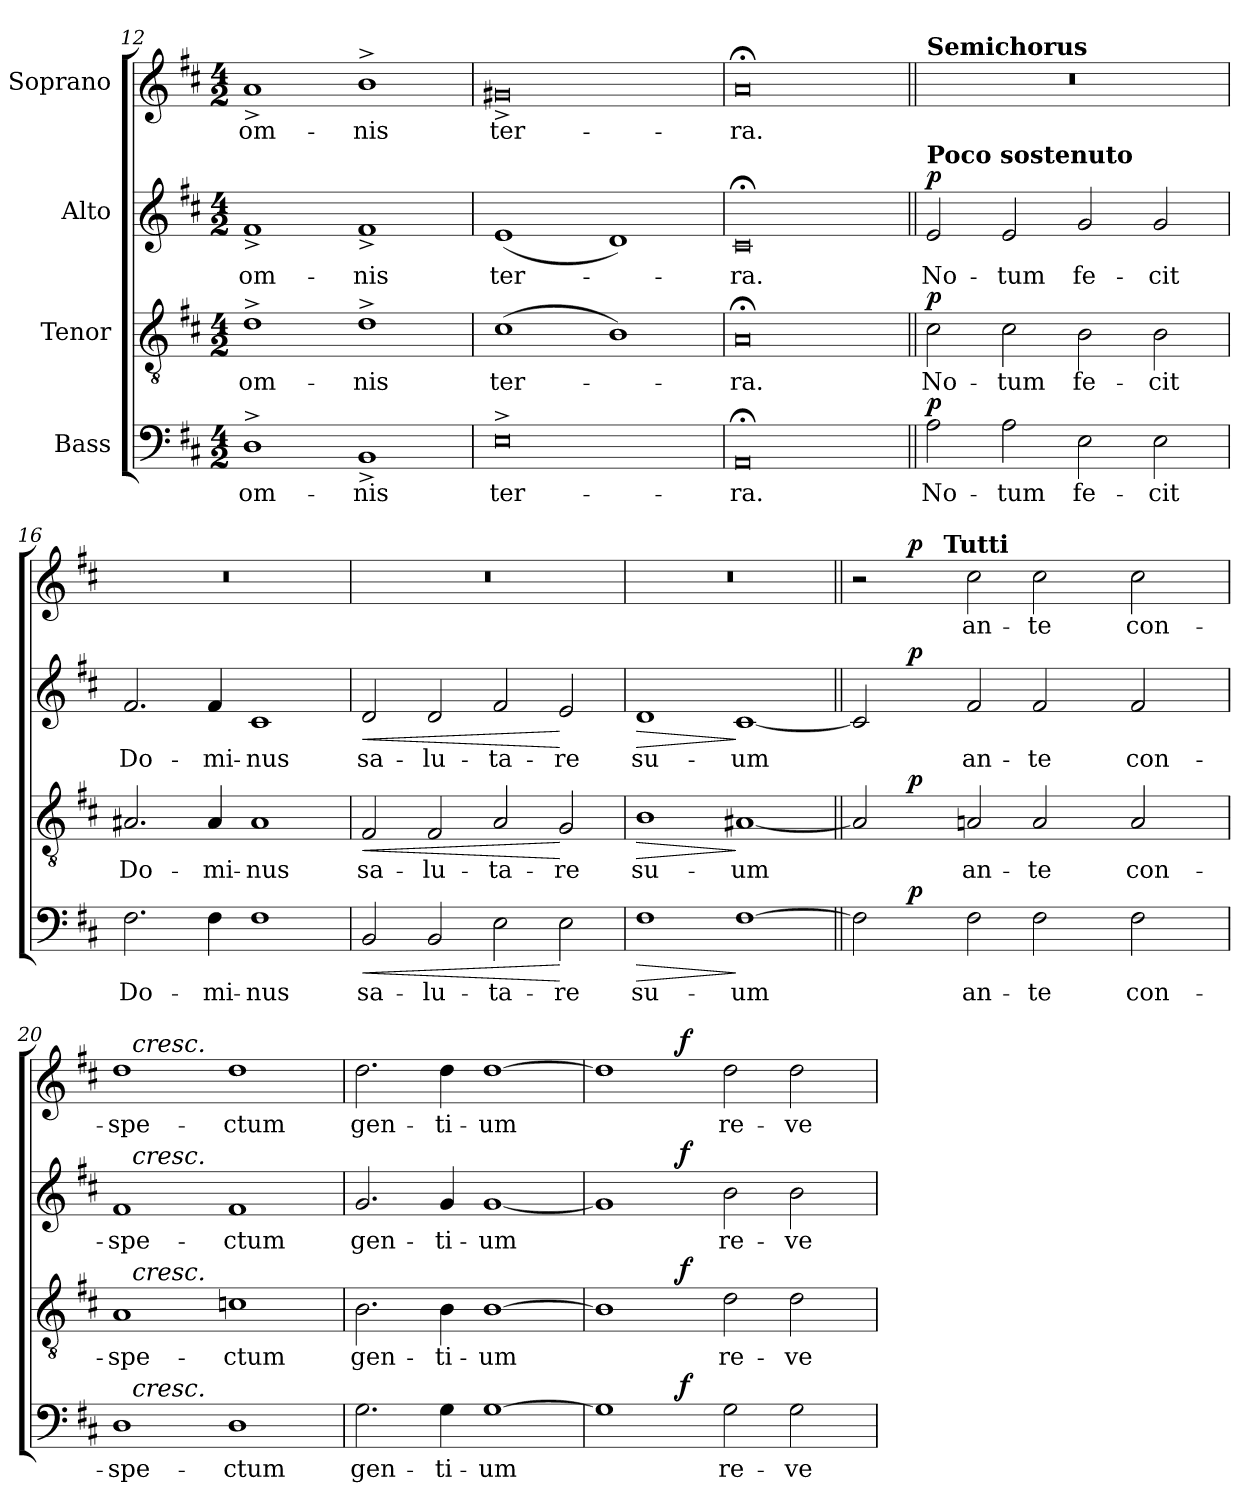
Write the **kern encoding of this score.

**kern	**text	**dynam	**kern	**text	**dynam	**kern	**text	**dynam	**kern	**text	**dynam
*part4	*part4	*part4	*part3	*part3	*part3	*part2	*part2	*part2	*part1	*part1	*part1
*staff4	*staff4	*staff4	*staff3	*staff3	*staff3	*staff2	*staff2	*staff2	*staff1	*staff1	*staff1
*I"Bass	*	*	*I"Tenor	*	*	*I"Alto	*	*	*I"Soprano	*	*
*clefF4	*	*	*clefGv2	*	*	*clefG2	*	*	*clefG2	*	*
*k[f#c#]	*	*	*k[f#c#]	*	*	*k[f#c#]	*	*	*k[f#c#]	*	*
*D:	*	*	*D:	*	*	*D:	*	*	*D:	*	*
*M4/2	*	*	*M4/2	*	*	*M4/2	*	*	*M4/2	*	*
=12	=12	=12	=12	=12	=12	=12	=12	=12	=12	=12	=12
!	!LO:LY:b	!	!	!LO:LY:b	!	!	!LO:LY:b	!	!	!LO:LY:b	!
1D^>	om-	.	1d^>	om-	.	1f#^<	om-	.	1a^<	om-	.
!	!LO:LY:b	!	!	!LO:LY:b	!	!	!LO:LY:b	!	!	!LO:LY:b	!
1BB^<	-nis	.	1d^>	-nis	.	1f#^<	-nis	.	1b^>	-nis	.
=13	=13	=13	=13	=13	=13	=13	=13	=13	=13	=13	=13
!	!LO:LY:b	!	!	!LO:LY:b	!	!	!LO:LY:b	!	!	!LO:LY:b	!
0E^>	ter-	.	(>1c#	ter-	.	(<1e	ter-	.	0g#X^<	ter-	.
.	.	.	1B)	.	.	1d)	.	.	.	.	.
=14	=14	=14	=14	=14	=14	=14	=14	=14	=14	=14	=14
!	!LO:LY:b	!	!	!LO:LY:b	!	!	!LO:LY:b	!	!	!LO:LY:b	!
0AA;<	-ra.	.	0A;<	-ra.	.	0c#;<	-ra.	.	0a;<	-ra.	.
!!LO:LB:g=z
=15||	=15||	=15||	=15||	=15||	=15||	=15||	=15||	=15||	=15||	=15||	=15||
!	!	!	!	!	!	!	!	!	!LO:TX:a:B:t=Semichorus	!	!
!	!	!	!	!	!	!LO:TX:a:B:t=Poco sostenuto	!	!	!	!	!
!	!LO:LY:b	!LO:DY:b	!	!LO:LY:b	!LO:DY:b	!	!LO:LY:b	!LO:DY:b	!	!	!
2A\	No-	p	2c#\	No-	p	2e/	No-	p	0r	.	.
!	!LO:LY:b	!	!	!LO:LY:b	!	!	!LO:LY:b	!	!	!	!
2A\	-tum	.	2c#\	-tum	.	2e/	-tum	.	.	.	.
!	!LO:LY:b	!	!	!LO:LY:b	!	!	!LO:LY:b	!	!	!	!
2E\	fe-	.	2B\	fe-	.	2g/	fe-	.	.	.	.
!	!LO:LY:b	!	!	!LO:LY:b	!	!	!LO:LY:b	!	!	!	!
2E\	-cit	.	2B\	-cit	.	2g/	-cit	.	.	.	.
=16	=16	=16	=16	=16	=16	=16	=16	=16	=16	=16	=16
!	!LO:LY:b	!	!	!LO:LY:b	!	!	!LO:LY:b	!	!	!	!
2.F#\	Do-	.	2.A#X/	Do-	.	2.f#/	Do-	.	0r	.	.
!	!LO:LY:b	!	!	!LO:LY:b	!	!	!LO:LY:b	!	!	!	!
4F#\	-mi-	.	4A#/	-mi-	.	4f#/	-mi-	.	.	.	.
!	!LO:LY:b	!	!	!LO:LY:b	!	!	!LO:LY:b	!	!	!	!
1F#	-nus	.	1A#	-nus	.	1c#	-nus	.	.	.	.
=17	=17	=17	=17	=17	=17	=17	=17	=17	=17	=17	=17
!	!LO:LY:b	!LO:HP:b	!	!LO:LY:b	!LO:HP:b	!	!LO:LY:b	!LO:HP:b	!	!	!
2BB/	sa-	<	2F#/	sa-	<	2d/	sa-	<	0r	.	.
!	!LO:LY:b	!	!	!LO:LY:b	!	!	!LO:LY:b	!	!	!	!
2BB/	-lu-	.	2F#/	-lu-	.	2d/	-lu-	.	.	.	.
!	!LO:LY:b	!	!	!LO:LY:b	!	!	!LO:LY:b	!	!	!	!
2E\	-ta-	.	2A/	-ta-	.	2f#/	-ta-	.	.	.	.
!	!LO:LY:b	!	!	!LO:LY:b	!	!	!LO:LY:b	!	!	!	!
2E\	-re	[	2G/	-re	[	2e/	-re	[	.	.	.
=18	=18	=18	=18	=18	=18	=18	=18	=18	=18	=18	=18
!	!LO:LY:b	!LO:HP:b	!	!LO:LY:b	!LO:HP:b	!	!LO:LY:b	!LO:HP:b	!	!	!
1F#	su-	>	1B	su-	>	1d	su-	>	0r	.	.
!	!LO:LY:b	!	!	!LO:LY:b	!	!	!LO:LY:b	!	!	!	!
[1F#	-um	]	[1A#X	-um	]	[1c#	-um	]	.	.	.
=19||	=19||	=19||	=19||	=19||	=19||	=19||	=19||	=19||	=19||	=19||	=19||
*^	*	*	*^	*	*	*^	*	*	*^	*	*
*	*	*	*	*	*	*	*	*	*	*	*	*	*^	*	*
2F#\]	4ryy	.	.	2A#/]	4ryy	.	.	2c#/]	4ryy	.	.	2r	4ryy	4ryy	.	.
.	32ryy	.	.	.	32ryy	.	.	.	32ryy	.	.	.	32ryy	8ryy	.	.
!	!	!	!LO:DY:b	!	!	!	!LO:DY:b	!	!	!	!LO:DY:b	!	!	!	!	!LO:DY:b
.	1ryy	.	p	.	1ryy	.	p	.	1ryy	.	p	.	1ryy	.	.	p
.	.	.	.	.	.	.	.	.	.	.	.	.	.	32ryy	.	.
!	!	!	!	!	!	!	!	!	!	!	!	!	!	!LO:TX:a:B:t=Tutti	!	!
.	.	.	.	.	.	.	.	.	.	.	.	.	.	1ryy	.	.
!	!	!LO:LY:b	!	!	!	!LO:LY:b	!	!	!	!LO:LY:b	!	!	!	!	!LO:LY:b	!
2F#\	.	an-	.	2An/	.	an-	.	2f#/	.	an-	.	2cc#\	.	.	an-	.
!	!	!LO:LY:b	!	!	!	!LO:LY:b	!	!	!	!LO:LY:b	!	!	!	!	!LO:LY:b	!
2F#\	.	-te	.	2A/	.	-te	.	2f#/	.	-te	.	2cc#\	.	.	-te	.
.	2ryy	.	.	.	2ryy	.	.	.	2ryy	.	.	.	2ryy	.	.	.
.	.	.	.	.	.	.	.	.	.	.	.	.	.	2ryy	.	.
!	!	!LO:LY:b	!	!	!	!LO:LY:b	!	!	!	!LO:LY:b	!	!	!	!	!LO:LY:b	!
2F#\	.	con-	.	2A/	.	con-	.	2f#/	.	con-	.	2cc#\	.	.	con-	.
.	8..ryy	.	.	.	8..ryy	.	.	.	8..ryy	.	.	.	8..ryy	.	.	.
.	.	.	.	.	.	.	.	.	.	.	.	.	.	16.ryy	.	.
=20	=20	=20	=20	=20	=20	=20	=20	=20	=20	=20	=20	=20	=20	=20	=20	=20
!	!	!LO:LY:b	!	!	!	!LO:LY:b	!	!	!	!LO:LY:b	!	!	!	!	!LO:LY:b	!
*	*	*	*	*	*	*	*	*	*	*	*	*	*v	*v	*	*
1D	16ryy	-spe-	.	1A	16ryy	-spe-	.	1f#	16ryy	-spe-	.	1dd	16ryy	-spe-	.
!	!	!	!	!	!	!	!	!	!	!	!	!	!LO:TX:a:i:t=cresc.	!	!
!	!	!	!	!	!	!	!	!	!LO:TX:a:i:t=cresc.	!	!	!	!	!	!
!	!	!	!	!	!LO:TX:a:i:t=cresc.	!	!	!	!	!	!	!	!	!	!
!	!LO:TX:a:i:t=cresc.	!	!	!	!	!	!	!	!	!	!	!	!	!	!
.	1ryy	.	.	.	1ryy	.	.	.	1ryy	.	.	.	1ryy	.	.
!	!	!LO:LY:b	!	!	!	!LO:LY:b	!	!	!	!LO:LY:b	!	!	!	!LO:LY:b	!
1D	.	-ctum	.	1cn	.	-ctum	.	1f#	.	-ctum	.	1dd	.	-ctum	.
.	2...ryy	.	.	.	2...ryy	.	.	.	2...ryy	.	.	.	2...ryy	.	.
!!LO:PB:g=z
=21	=21	=21	=21	=21	=21	=21	=21	=21	=21	=21	=21	=21	=21	=21	=21
!	!	!LO:LY:b	!	!	!	!LO:LY:b	!	!	!	!LO:LY:b	!	!	!	!LO:LY:b	!
*v	*v	*	*	*	*	*	*	*v	*v	*	*	*v	*v	*	*
*	*	*	*v	*v	*	*	*	*	*	*	*	*
2.G\	gen-	.	2.B\	gen-	.	2.g/	gen-	.	2.dd\	gen-	.
!	!LO:LY:b	!	!	!LO:LY:b	!	!	!LO:LY:b	!	!	!LO:LY:b	!
4G\	-ti-	.	4B\	-ti-	.	4g/	-ti-	.	4dd\	-ti-	.
!	!LO:LY:b	!	!	!LO:LY:b	!	!	!LO:LY:b	!	!	!LO:LY:b	!
[1G	-um	.	[1B	-um	.	[1g	-um	.	[1dd	-um	.
=22	=22	=22	=22	=22	=22	=22	=22	=22	=22	=22	=22
*^	*	*	*^	*	*	*^	*	*	*^	*	*
1G]	2.ryy	.	.	1B]	2.ryy	.	.	1g]	2.ryy	.	.	1dd]	2.ryy	.	.
!	!	!	!LO:DY:b	!	!	!	!LO:DY:b	!	!	!	!LO:DY:b	!	!	!	!LO:DY:b
.	1ryy	.	f	.	1ryy	.	f	.	1ryy	.	f	.	1ryy	.	f
!	!	!LO:LY:b	!	!	!	!LO:LY:b	!	!	!	!LO:LY:b	!	!	!	!LO:LY:b	!
2G\	.	re-	.	2d\	.	re-	.	2b\	.	re-	.	2dd\	.	re-	.
!	!	!LO:LY:b	!	!	!	!LO:LY:b	!	!	!	!LO:LY:b	!	!	!	!LO:LY:b	!
2G\	.	-ve-	.	2d\	.	-ve-	.	2b\	.	-ve-	.	2dd\	.	-ve-	.
.	4ryy	.	.	.	4ryy	.	.	.	4ryy	.	.	.	4ryy	.	.
*v	*v	*	*	*	*	*	*	*v	*v	*	*	*v	*v	*	*
*	*	*	*v	*v	*	*	*	*	*	*	*	*
=	=	=	=	=	=	=	=	=	=	=	=
*-	*-	*-	*-	*-	*-	*-	*-	*-	*-	*-	*-
